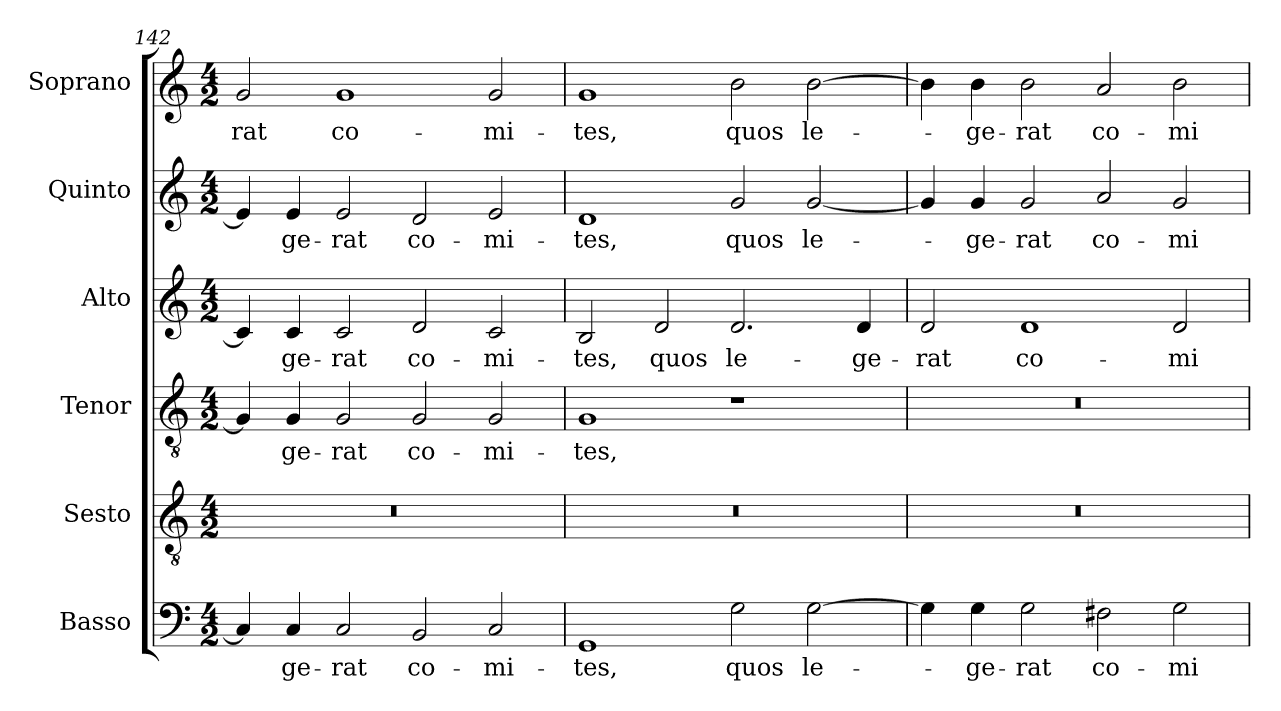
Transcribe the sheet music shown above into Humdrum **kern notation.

**kern	**text	**kern	**kern	**text	**kern	**text	**kern	**text	**kern	**text
*part6	*part6	*part5	*part4	*part4	*part3	*part3	*part2	*part2	*part1	*part1
*staff6	*staff6	*staff5	*staff4	*staff4	*staff3	*staff3	*staff2	*staff2	*staff1	*staff1
*I"Basso	*	*I"Sesto	*I"Tenor	*	*I"Alto	*	*I"Quinto	*	*I"Soprano	*
*I'B.	*	*I'Ss.	*I'T.	*	*I'A.	*	*I'Q.	*	*I'S.	*
*clefF4	*	*clefGv2	*clefGv2	*	*clefG2	*	*clefG2	*	*clefG2	*
*	*	*ITrd7c12	*ITrd7c12	*	*	*	*	*	*	*
*k[]	*	*k[]	*k[]	*	*k[]	*	*k[]	*	*k[]	*
*C:	*	*C:	*C:	*	*C:	*	*C:	*	*C:	*
*M4/2	*	*M4/2	*M4/2	*	*M4/2	*	*M4/2	*	*M4/2	*
=142	=142	=142	=142	=142	=142	=142	=142	=142	=142	=142
!	!	!LO:N:vis=1	!	!	!	!	!	!	!	!
!	!	!	!	!	!	!	!	!	!	!LO:LY:b:color=#000000
4Ci/]	.	0r	4GGi/]	.	4ci/]	.	4ei/]	.	2gi/	-rat
!	!LO:LY:b:color=#000000	!	!	!	!	!	!	!	!	!
!	!	!	!	!LO:LY:b:color=#000000	!	!	!	!	!	!
!	!	!	!	!	!	!LO:LY:b:color=#000000	!	!	!	!
!	!	!	!	!	!	!	!	!LO:LY:b:color=#000000	!	!
4Ci/	-ge-	.	4GGi/	-ge-	4ci/	-ge-	4ei/	-ge-	.	.
!	!LO:LY:b:color=#000000	!	!	!	!	!	!	!	!	!
!	!	!	!	!LO:LY:b:color=#000000	!	!	!	!	!	!
!	!	!	!	!	!	!LO:LY:b:color=#000000	!	!	!	!
!	!	!	!	!	!	!	!	!LO:LY:b:color=#000000	!	!
!	!	!	!	!	!	!	!	!	!	!LO:LY:b:color=#000000
2Ci/	-rat	.	2GGi/	-rat	2ci/	-rat	2ei/	-rat	1gi	co-
!	!LO:LY:b:color=#000000	!	!	!	!	!	!	!	!	!
!	!	!	!	!LO:LY:b:color=#000000	!	!	!	!	!	!
!	!	!	!	!	!	!LO:LY:b:color=#000000	!	!	!	!
!	!	!	!	!	!	!	!	!LO:LY:b:color=#000000	!	!
2BBi/	co-	.	2GGi/	co-	2di/	co-	2di/	co-	.	.
!	!LO:LY:b:color=#000000	!	!	!	!	!	!	!	!	!
!	!	!	!	!LO:LY:b:color=#000000	!	!	!	!	!	!
!	!	!	!	!	!	!LO:LY:b:color=#000000	!	!	!	!
!	!	!	!	!	!	!	!	!LO:LY:b:color=#000000	!	!
!	!	!	!	!	!	!	!	!	!	!LO:LY:b:color=#000000
2Ci/	-mi-	.	2GGi/	-mi-	2ci/	-mi-	2ei/	-mi-	2gi/	-mi-
=143	=143	=143	=143	=143	=143	=143	=143	=143	=143	=143
!	!LO:LY:b:color=#000000	!LO:N:vis=1	!	!	!	!	!	!	!	!
!	!	!	!	!LO:LY:b:color=#000000	!	!	!	!	!	!
!	!	!	!	!	!	!LO:LY:b:color=#000000	!	!	!	!
!	!	!	!	!	!	!	!	!LO:LY:b:color=#000000	!	!
!	!	!	!	!	!	!	!	!	!	!LO:LY:b:color=#000000
1GGi	-tes,	0r	1GGi	-tes,	2Bi/	-tes,	1di	-tes,	1gi	-tes,
!	!	!	!	!	!	!LO:LY:b:color=#000000	!	!	!	!
.	.	.	.	.	2di/	quos	.	.	.	.
!	!LO:LY:b:color=#000000	!	!	!	!	!	!	!	!	!
!	!	!	!	!	!	!LO:LY:b:color=#000000	!	!	!	!
!	!	!	!	!	!	!	!	!LO:LY:b:color=#000000	!	!
!	!	!	!	!	!	!	!	!	!	!LO:LY:b:color=#000000
2Gi\	quos	.	1r	.	2.di/	le-	2gi/	quos	2bi\	quos
!	!LO:LY:b:color=#000000	!	!	!	!	!	!	!	!	!
!	!	!	!	!	!	!	!	!LO:LY:b:color=#000000	!	!
!	!	!	!	!	!	!	!	!	!	!LO:LY:b:color=#000000
[2Gi\	le-	.	.	.	.	.	[2gi/	le-	[2bi\	le-
!	!	!	!	!	!	!LO:LY:b:color=#000000	!	!	!	!
.	.	.	.	.	4di/	-ge-	.	.	.	.
=144	=144	=144	=144	=144	=144	=144	=144	=144	=144	=144
!	!	!LO:N:vis=1	!LO:N:vis=1	!	!	!	!	!	!	!
!	!	!	!	!	!	!LO:LY:b:color=#000000	!	!	!	!
4Gi\]	.	0r	0r	.	2di/	-rat	4gi/]	.	4bi\]	.
!	!LO:LY:b:color=#000000	!	!	!	!	!	!	!	!	!
!	!	!	!	!	!	!	!	!LO:LY:b:color=#000000	!	!
!	!	!	!	!	!	!	!	!	!	!LO:LY:b:color=#000000
4Gi\	-ge-	.	.	.	.	.	4gi/	-ge-	4bi\	-ge-
!	!LO:LY:b:color=#000000	!	!	!	!	!	!	!	!	!
!	!	!	!	!	!	!LO:LY:b:color=#000000	!	!	!	!
!	!	!	!	!	!	!	!	!LO:LY:b:color=#000000	!	!
!	!	!	!	!	!	!	!	!	!	!LO:LY:b:color=#000000
2Gi\	-rat	.	.	.	1di	co-	2gi/	-rat	2bi\	-rat
!	!LO:LY:b:color=#000000	!	!	!	!	!	!	!	!	!
!	!	!	!	!	!	!	!	!LO:LY:b:color=#000000	!	!
!	!	!	!	!	!	!	!	!	!	!LO:LY:b:color=#000000
2F#Xi\	co-	.	.	.	.	.	2ai/	co-	2ai/	co-
!	!LO:LY:b:color=#000000	!	!	!	!	!	!	!	!	!
!	!	!	!	!	!	!LO:LY:b:color=#000000	!	!	!	!
!	!	!	!	!	!	!	!	!LO:LY:b:color=#000000	!	!
!	!	!	!	!	!	!	!	!	!	!LO:LY:b:color=#000000
2Gi\	-mi-	.	.	.	2di/	-mi-	2gi/	-mi-	2bi\	-mi-
=	=	=	=	=	=	=	=	=	=	=
*-	*-	*-	*-	*-	*-	*-	*-	*-	*-	*-
